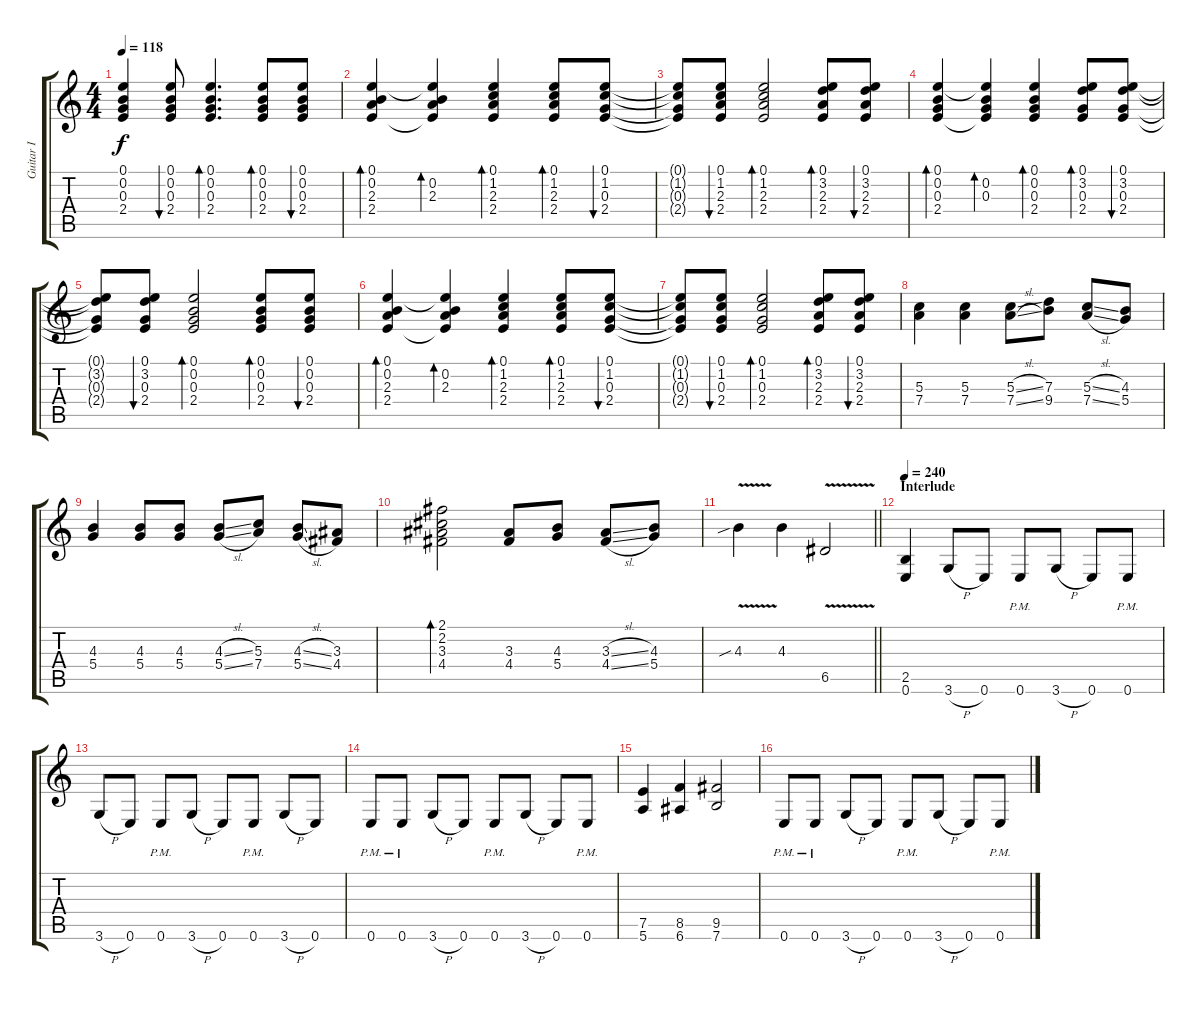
\track ("Guitar I" "Guitar I") {instrument overdrivenguitar}
\staff {score tabs}
\tuning (E4 B3 G3 D3 A2 E2) {hide}
\ts (4 4)
\tempo 118
\clef g2
\ks c
(0.1{t} 0.2{t} 0.3{t} 2.4{t}).4{dy f} (0.1 0.2 0.3 2.4).8{bu 60} (0.1 0.2 0.3 2.4).4{d bd 60} (0.1 0.2 0.3 2.4).8{bd 60} (0.1 0.2 0.3 2.4).8{bu 60} |
(0.1 0.2 2.3 2.4).4{bd 60} (0.1{t} 0.2 2.3 2.4{t}).4{bd 60} (0.1 1.2 2.3 2.4).4{bd 60} (0.1 1.2 2.3 2.4).8{bd 60} (0.1 1.2 0.3 2.4).8{bu 60} |
(0.1{t} 1.2{t} 0.3{t} 2.4{t}).8 (0.1 1.2 2.3 2.4).8{bu 60} (0.1 1.2 2.3 2.4).2{bd 60} (0.1 3.2 2.3 2.4).8{bd 60} (0.1 3.2 2.3 2.4).8{bu 60} |
(0.1 0.2 0.3 2.4).4{bd 60} (0.1{t} 0.2 0.3 2.4{t}).4{bd 60} (0.1 0.2 0.3 2.4).4{bd 60} (0.1 3.2 0.3 2.4).8{bd 60} (0.1 3.2 0.3 2.4).8{bu 60} |
(0.1{t} 3.2{t} 0.3{t} 2.4{t}).8 (0.1 3.2 0.3 2.4).8{bu 60} (0.1 0.2 0.3 2.4).2{bd 60} (0.1 0.2 0.3 2.4).8{bd 60} (0.1 0.2 0.3 2.4).8{bu 60} |
(0.1 0.2 2.3 2.4).4{bd 60} (0.1{t} 0.2 2.3 2.4{t}).4{bd 60} (0.1 1.2 2.3 2.4).4{bd 60} (0.1 1.2 2.3 2.4).8{bd 60} (0.1 1.2 0.3 2.4).8{bu 60} |
(0.1{t} 1.2{t} 0.3{t} 2.4{t}).8 (0.1 1.2 0.3 2.4).8{bu 60} (0.1 1.2 0.3 2.4).2{bd 60} (0.1 3.2 2.3 2.4).8{bd 60} (0.1 3.2 2.3 2.4).8{bu 60} |
(5.3 7.4).4 (5.3 7.4).4 (5.3{sl} 7.4{sl}).8 (7.3 9.4).8 (5.3{sl} 7.4{sl}).8 (4.3 5.4).8 |
(4.3 5.4).4 (4.3 5.4).8 (4.3 5.4).8 (4.3{sl} 5.4{sl}).8 (5.3 7.4).8 (4.3{sl} 5.4{sl}).8 (3.3 4.4).8 |
(2.1 2.2 3.3 4.4).2{bd 120} (3.3 4.4).8 (4.3 5.4).8 (3.3{sl} 4.4{sl}).8 (4.3 5.4).8 |
\barLineRight lightlight
4.3{v sib}.4 4.3.4 6.5{v}.2 |
\section ("" "Interlude")
\tempo 240
(2.5 0.6).4{instrument overdrivenguitar} 3.6{h}.8 0.6.8 0.6{pm}.8 3.6{h}.8 0.6.8 0.6{pm}.8 |
3.6{h}.8 0.6.8 0.6{pm}.8 3.6{h}.8 0.6.8 0.6{pm}.8 3.6{h}.8 0.6.8 |
0.6{pm}.8 0.6{pm}.8 3.6{h}.8 0.6.8 0.6{pm}.8 3.6{h}.8 0.6.8 0.6{pm}.8 |
(7.5 5.6).4 (8.5 6.6).4 (9.5 7.6).2 |
0.6{pm}.8 0.6{pm}.8 3.6{h}.8 0.6.8 0.6{pm}.8 3.6{h}.8 0.6.8 0.6{pm}.8
